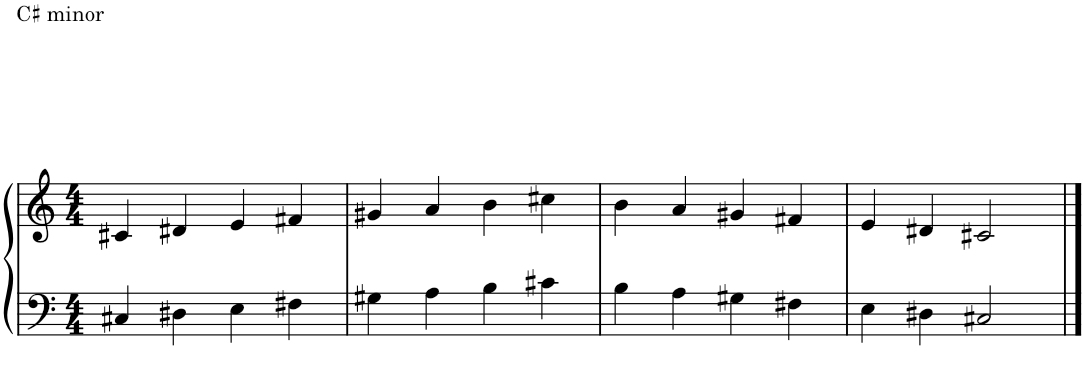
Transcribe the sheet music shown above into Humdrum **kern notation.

**kern	**kern
*part1	*part1
*staff2	*staff1
*I"Piano	*
*I'Pno.	*
!!LO:PB:g=z
*clefF4	*clefG2
*k[]	*k[]
*M4/4	*M4/4
=1	=1
!	!LO:TX:a:t=C♯ minor
!LO:TX:a:t=C♯ minor	!
4C#X/	4c#X/
4D#X\	4d#X/
4E\	4e/
4F#X\	4f#X/
=2	=2
4G#X\	4g#X/
4A\	4a/
4B\	4b\
4c#X\	4cc#X\
=3	=3
4B\	4b\
4A\	4a/
4G#X\	4g#X/
4F#X\	4f#X/
=4	=4
4E\	4e/
4D#X\	4d#X/
2C#X/	2c#X/
==	==
*-	*-
